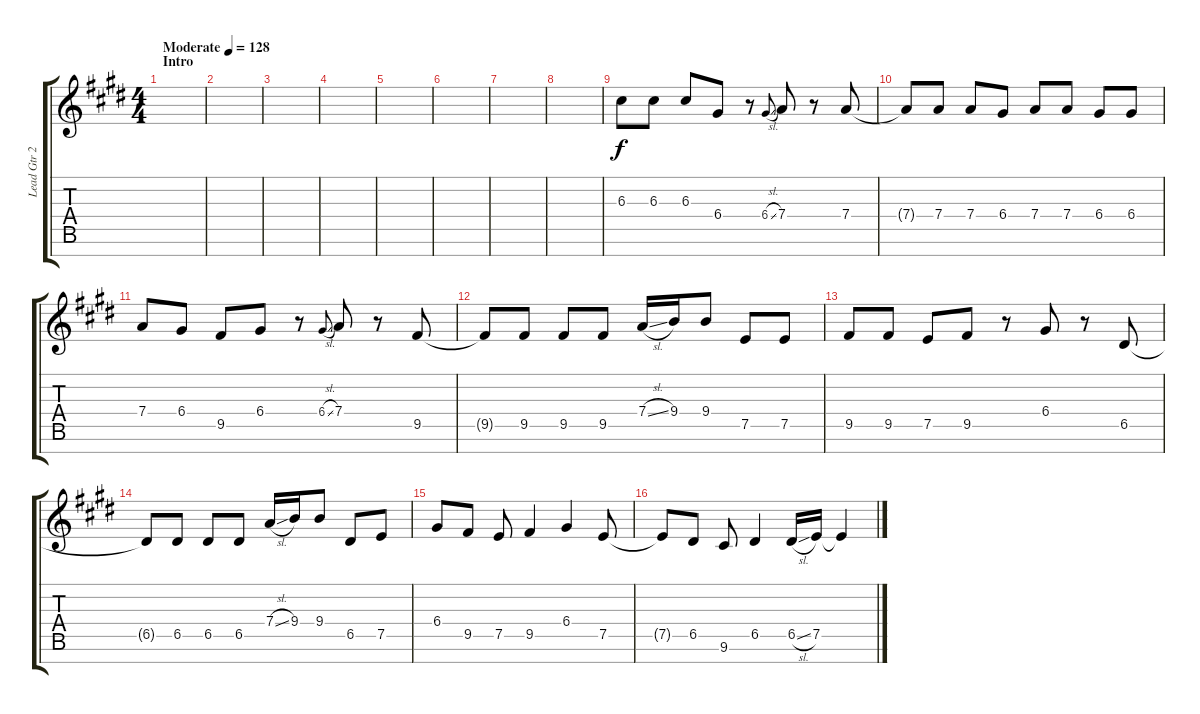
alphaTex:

\track ("Lead Gtr 2" "Lead Gtr 2") {instrument distortionguitar}
\staff {score tabs}
\tuning (E4 B3 G3 D3 A2 E2 B1) {hide}
\ts (4 4)
\section ("" "Intro")
\tempo (128 "Moderate")
\clef g2
\ks c#minor
|
|
|
|
|
|
|
|
6.3.8 6.3.8 6.3.8 6.4.8 r.8 6.4{sl}.8{gr onbeat} 7.4.8 r.8 7.4.8 |
7.4{t}.8 7.4.8 7.4.8 6.4.8 7.4.8 7.4.8 6.4.8 6.4.8 |
7.4.8 6.4.8 9.5.8 6.4.8 r.8 6.4{sl}.8{gr onbeat} 7.4.8 r.8 9.5.8 |
9.5{t}.8 9.5.8 9.5.8 9.5.8 7.4{sl}.16 9.4.16 9.4.8 7.5.8 7.5.8 |
9.5.8 9.5.8 7.5.8 9.5.8 r.8 6.4.8 r.8 6.5.8 |
6.5{t}.8 6.5.8 6.5.8 6.5.8 7.4{sl}.16 9.4.16 9.4.8 6.5.8 7.5.8 |
6.4.8 9.5.8 7.5.8 9.5.4 6.4.4 7.5.8 |
7.5{t}.8 6.5.8 9.6.8 6.5.4 6.5{sl}.16 7.5.16 7.5{t}.4
